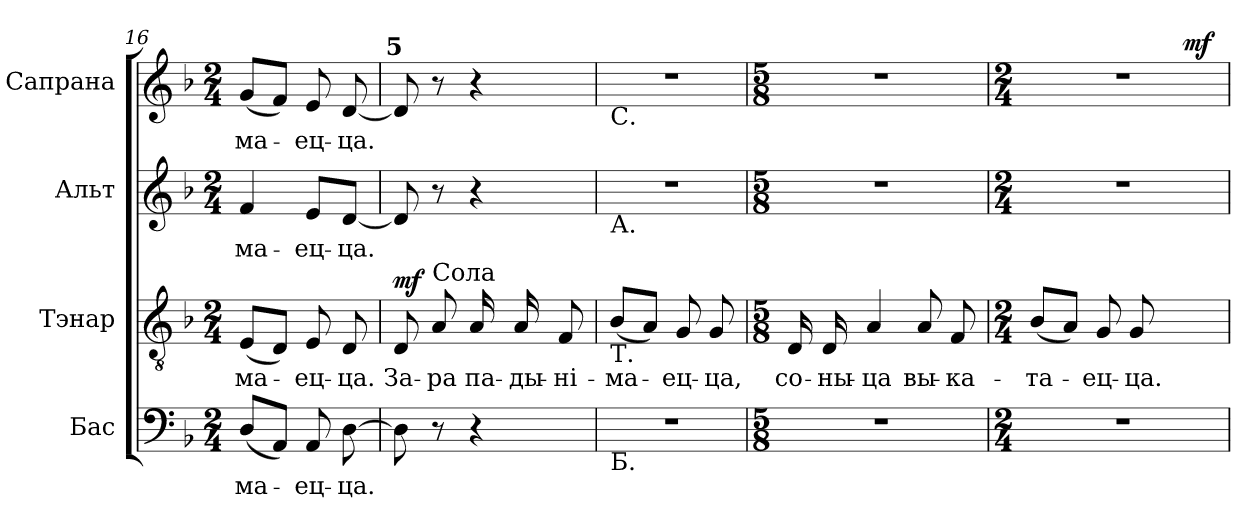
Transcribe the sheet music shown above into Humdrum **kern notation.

**kern	**text	**kern	**text	**dynam	**kern	**text	**kern	**text	**dynam
*part4	*part4	*part3	*part3	*part3	*part2	*part2	*part1	*part1	*part1
*staff4	*staff4	*staff3	*staff3	*staff3	*staff2	*staff2	*staff1	*staff1	*staff1
*I"Бас	*	*I"Тэнар	*	*	*I"Альт	*	*I"Сапрана	*	*
*clefF4	*	*clefGv2	*	*	*clefG2	*	*clefG2	*	*
*	*	*ITrd7c12	*	*	*	*	*	*	*
*k[b-]	*	*k[b-]	*	*	*k[b-]	*	*k[b-]	*	*
*d:	*	*d:	*	*	*d:	*	*d:	*	*
*M2/4	*	*M2/4	*	*	*M2/4	*	*M2/4	*	*
=16	=16	=16	=16	=16	=16	=16	=16	=16	=16
!	!LO:LY:b:color=#000000	!	!	!	!	!	!	!	!
!	!	!	!LO:LY:b:color=#000000	!	!	!	!	!	!
!	!	!	!	!	!	!LO:LY:b:color=#000000	!	!	!
!	!	!	!	!	!	!	!	!LO:LY:b:color=#000000	!
(8Di/L	-ма-	(8EEi/L	-ма-	.	4fi/	-ма-	(8gi/L	-ма-	.
8AAi/J)	.	8DDi/J)	.	.	.	.	8fi/J)	.	.
!	!LO:LY:b:color=#000000	!	!	!	!	!	!	!	!
!	!	!	!LO:LY:b:color=#000000	!	!	!	!	!	!
!	!	!	!	!	!	!LO:LY:b:color=#000000	!	!	!
!	!	!	!	!	!	!	!	!LO:LY:b:color=#000000	!
8AAi/	-ец-	8EEi/	-ец-	.	8ei/L	-ец-	8ei/	-ец-	.
!	!LO:LY:b:color=#000000	!	!	!	!	!	!	!	!
!	!	!	!LO:LY:b:color=#000000	!	!	!	!	!	!
!	!	!	!	!	!	!LO:LY:b:color=#000000	!	!	!
!	!	!	!	!	!	!	!	!LO:LY:b:color=#000000	!
[>8Di\	-ца.	8DDi/	-ца.	.	[<8di/J	-ца.	[<8di/	-ца.	.
=17	=17	=17	=17	=17	=17	=17	=17	=17	=17
!	!	!	!	!	!	!	!LO:TX:a:B:cj:t=5	!	!
!	!	!	!LO:LY:b:color=#000000	!	!	!	!	!	!
8Di\]	.	8DDi/	За-	mf	8di/]	.	8di/]	.	.
!	!	!LO:TX:a:t=Сола	!	!	!	!	!	!	!
!	!	!	!LO:LY:b:color=#000000	!	!	!	!	!	!
8r	.	8AAi/	-ра	.	8r	.	8r	.	.
!	!	!	!LO:LY:b:color=#000000	!	!	!	!	!	!
4r	.	16AAi/	па-	.	4r	.	4r	.	.
!	!	!	!LO:LY:b:color=#000000	!	!	!	!	!	!
.	.	16AAi/	-ды-	.	.	.	.	.	.
!	!	!	!LO:LY:b:color=#000000	!	!	!	!	!	!
.	.	8FFi/	-ні-	.	.	.	.	.	.
!!LO:PB:g=z
=18	=18	=18	=18	=18	=18	=18	=18	=18	=18
!LO:N:vis=1	!	!	!	!	!	!	!	!	!
!	!	!	!	!	!	!	!LO:TX:b:t=С.	!	!
!	!	!	!	!	!LO:TX:b:t=А.	!	!	!	!
!	!	!LO:TX:b:t=Т.	!	!	!	!	!	!	!
!LO:TX:b:t=Б.	!	!	!	!	!	!	!	!	!
!	!	!	!LO:LY:b:color=#000000	!	!LO:N:vis=1	!	!LO:N:vis=1	!	!
2r	.	(8BB-i/L	-ма-	.	2r	.	2r	.	.
.	.	8AAi/J)	.	.	.	.	.	.	.
!	!	!	!LO:LY:b:color=#000000	!	!	!	!	!	!
.	.	8GGi/	-ец-	.	.	.	.	.	.
!	!	!	!LO:LY:b:color=#000000	!	!	!	!	!	!
.	.	8GGi/	-ца,	.	.	.	.	.	.
=19	=19	=19	=19	=19	=19	=19	=19	=19	=19
*M5/8	*	*M5/8	*	*	*M5/8	*	*M5/8	*	*
!LO:N:vis=1	!	!	!	!	!	!	!	!	!
!	!	!	!LO:LY:b:color=#000000	!	!LO:N:vis=1	!	!LO:N:vis=1	!	!
8%5r	.	16DDi/	со-	.	8%5r	.	8%5r	.	.
!	!	!	!LO:LY:b:color=#000000	!	!	!	!	!	!
.	.	16DDi/	-ны-	.	.	.	.	.	.
!	!	!	!LO:LY:b:color=#000000	!	!	!	!	!	!
.	.	4AAi/	-ца	.	.	.	.	.	.
!	!	!	!LO:LY:b:color=#000000	!	!	!	!	!	!
.	.	8AAi/	вы-	.	.	.	.	.	.
!	!	!	!LO:LY:b:color=#000000	!	!	!	!	!	!
.	.	8FFi/	-ка-	.	.	.	.	.	.
=20	=20	=20	=20	=20	=20	=20	=20	=20	=20
*M2/4	*	*M2/4	*	*	*M2/4	*	*M2/4	*	*
!LO:N:vis=1	!	!	!	!	!	!	!	!	!
!	!	!	!LO:LY:b:color=#000000	!	!LO:N:vis=1	!	!LO:N:vis=1	!	!
*	*	*	*	*	*	*	*^	*	*
2r	.	(8BB-i/L	-та-	.	2r	.	2r	4ryy	.	.
.	.	8AAi/J)	.	.	.	.	.	.	.	.
!	!	!	!LO:LY:b:color=#000000	!	!	!	!	!	!	!
.	.	8GGi/	-ец-	.	.	.	.	8ryy	.	.
!	!	!	!LO:LY:b:color=#000000	!	!	!	!	!	!	!
.	.	8GGi/	-ца.	.	.	.	.	16ryy	.	.
.	.	.	.	.	.	.	.	32ryy	.	.
.	.	.	.	.	.	.	.	64ryy	.	.
.	.	.	.	.	.	.	.	128...ryy	.	.
.	.	.	.	.	.	.	.	1024ryy	.	mf
*	*	*	*	*	*	*	*v	*v	*	*
=	=	=	=	=	=	=	=	=	=
*-	*-	*-	*-	*-	*-	*-	*-	*-	*-
